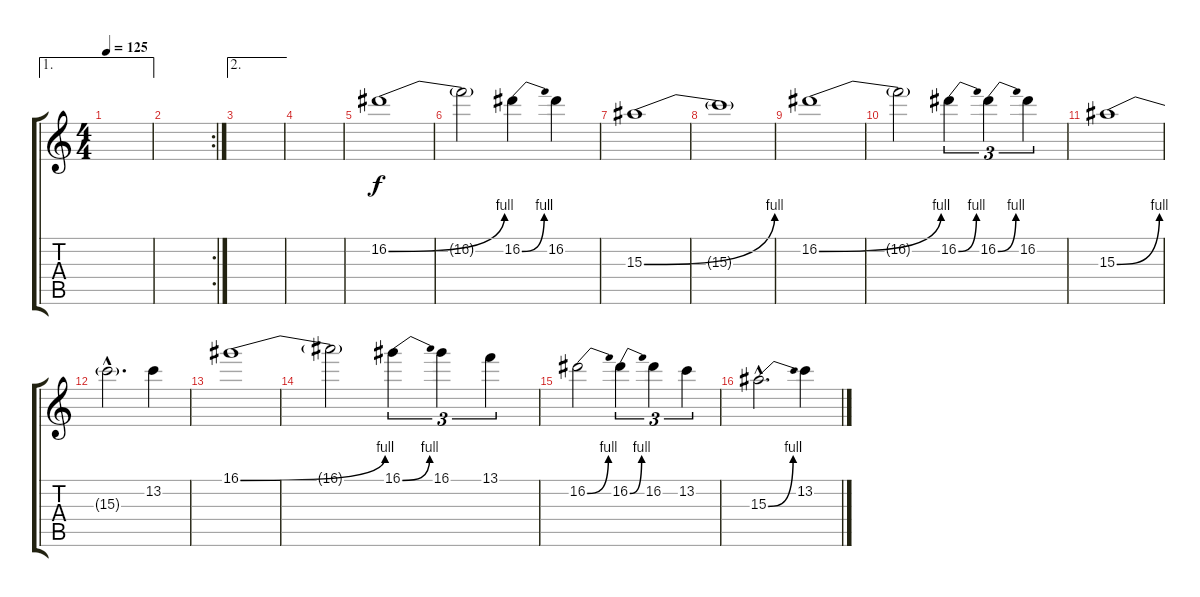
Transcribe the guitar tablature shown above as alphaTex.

\track "" {instrument overdrivenguitar}
\staff {score tabs}
\tuning (E4 B3 G3 D3 A2 E2) {hide}
\ae 1
\ts (4 4)
\tempo 125
\clef g2
\ks c
|
\rc 2
|
\ae 2
|
|
16.2{be (bend 0 0 60 4)}.1 |
16.2{t}.2 16.2{be (bend 0 0 60 4)}.4 16.2.4 |
15.3{be (bend 0 0 60 4)}.1 |
15.3{t}.1 |
16.2{be (bend 0 0 60 4)}.1 |
16.2{t}.2 16.2{be (bend 0 0 60 4)}.4{tu (3 2)} 16.2{be (bend 0 0 60 4)}.4{tu (3 2)} 16.2.4{tu (3 2)} |
15.3{be (bend 0 0 60 4)}.1 |
15.3{hac t}.2{d} 13.2.4 |
16.1{be (bend 0 0 60 4)}.1 |
16.1{t}.2 16.1{be (bend 0 0 60 4)}.4{tu (3 2)} 16.1.4{tu (3 2)} 13.1.4{tu (3 2)} |
16.2{be (bend 0 0 60 4)}.2 16.2{be (bend 0 0 60 4)}.4{tu (3 2)} 16.2.4{tu (3 2)} 13.2.4{tu (3 2)} |
15.3{be (bend 0 0 60 4) hac}.2{d} 13.2.4
